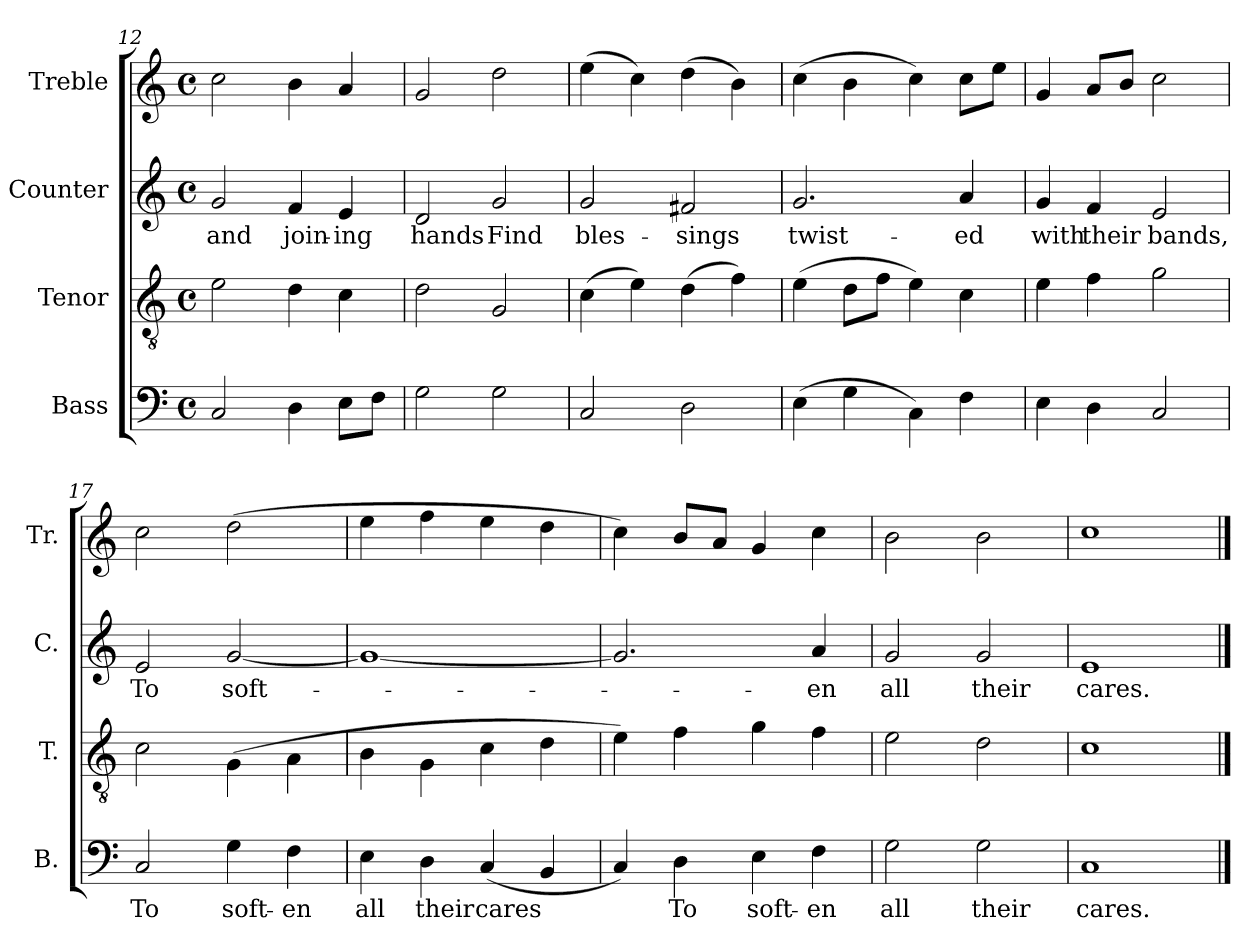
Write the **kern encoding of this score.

**kern	**text	**kern	**kern	**text	**kern
*part4	*part4	*part3	*part2	*part2	*part1
*staff4	*staff4	*staff3	*staff2	*staff2	*staff1
*I"Bass	*	*I"Tenor	*I"Counter	*	*I"Treble
*I'B.	*	*I'T.	*I'C.	*	*I'Tr.
*clefF4	*	*clefGv2	*clefG2	*	*clefG2
*k[]	*	*k[]	*k[]	*	*k[]
*C:	*	*C:	*C:	*	*C:
*M4/4	*	*M4/4	*M4/4	*	*M4/4
*met(c)	*	*met(c)	*met(c)	*	*met(c)
=12	=12	=12	=12	=12	=12
2C/	.	2e\	2g/	and	2cc\
4D\	.	4d\	4f/	join-	4b\
8E\L	.	4c\	4e/	-ing	4a/
8F\J	.	.	.	.	.
=13	=13	=13	=13	=13	=13
2G\	.	2d\	2d/	hands	2g/
2G\	.	2G/	2g/	Find	2dd\
=14	=14	=14	=14	=14	=14
2C/	.	(4c\	2g/	bles-	(4ee\
.	.	4e\)	.	.	4cc\)
2D\	.	(4d\	2f#X/	-sings	(4dd\
.	.	4f\)	.	.	4b\)
=15	=15	=15	=15	=15	=15
(4E\	.	(4e\	2.g/	twist-	(4cc\
4G\	.	8d\L	.	.	4b\
.	.	8f\J	.	.	.
4C\)	.	4e\)	.	.	4cc\)
4F\	.	4c\	4a/	-ed	8cc\L
.	.	.	.	.	8ee\J
!!LO:LB:g=z
=16	=16	=16	=16	=16	=16
4E\	.	4e\	4g/	with	4g/
4D\	.	4f\	4f/	their	8a/L
.	.	.	.	.	8b/J
2C/	.	2g\	2e/	bands,	2cc\
=17	=17	=17	=17	=17	=17
2C/	To	2c\	2e/	To	2cc\
4G\	soft-	(4G\	[2g/	soft -	(2dd\
4F\	-en	4A\	.	.	.
=18	=18	=18	=18	=18	=18
4E\	all	4B\	1g_	.	4ee\
4D\	their	4G\	.	.	4ff\
(4C/	cares	4c\	.	.	4ee\
4BB/	.	4d\	.	.	4dd\
=19	=19	=19	=19	=19	=19
4C/)	.	4e\)	2.g/]	.	4cc\)
4D\	To	4f\	.	.	8b/L
.	.	.	.	.	8a/J
4E\	soft-	4g\	.	.	4g/
4F\	-en	4f\	4a/	- en	4cc\
=20	=20	=20	=20	=20	=20
2G\	all	2e\	2g/	all	2b\
2G\	their	2d\	2g/	their	2b\
=21	=21	=21	=21	=21	=21
1C	cares.	1c	1e	cares.	1cc
==	==	==	==	==	==
*-	*-	*-	*-	*-	*-
